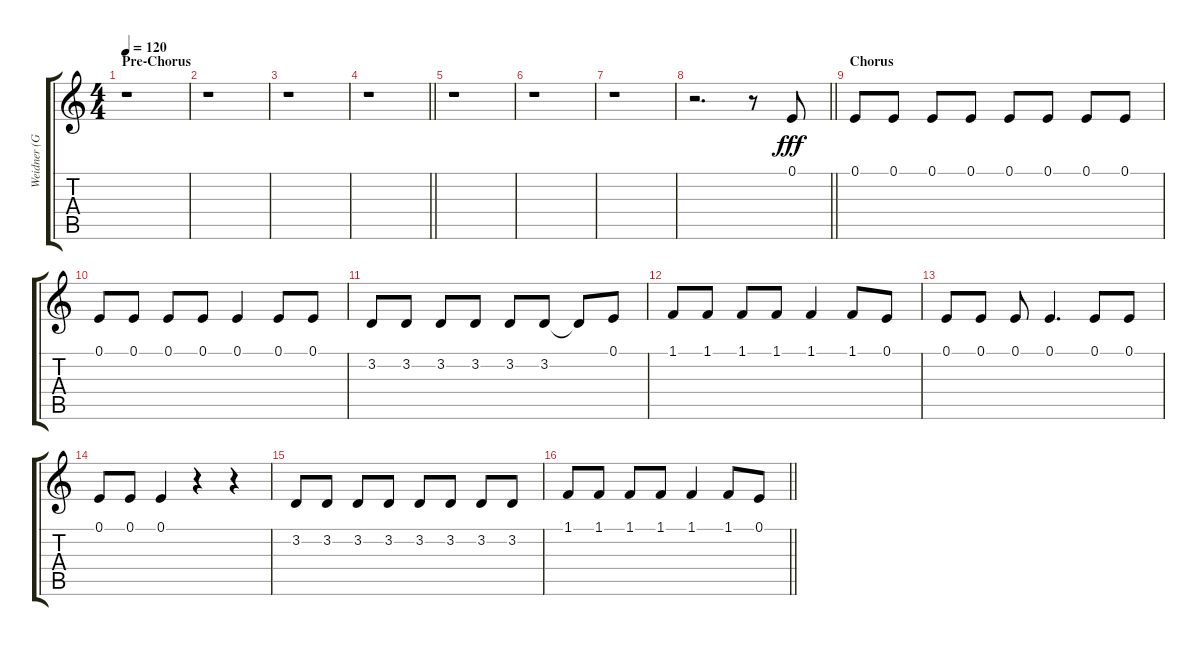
\track ("Weidner (Gesang)" "Weidner (G") {instrument lead2sawtooth}
\staff {score tabs}
\tuning (E4 B3 G3 D3 A2 E2) {hide}
\ts (4 4)
\section ("" "Pre-Chorus")
\tempo 120
\clef g2
\ks c
r.1{dy fff} |
r.1 |
r.1 |
\barLineRight lightlight
r.1 |
r.1 |
r.1 |
r.1 |
\barLineRight lightlight
r.2{d} r.8 0.1.8 |
\section ("" "Chorus")
0.1.8 0.1.8 0.1.8 0.1.8 0.1.8 0.1.8 0.1.8 0.1.8 |
0.1.8 0.1.8 0.1.8 0.1.8 0.1.4 0.1.8 0.1.8 |
3.2.8 3.2.8 3.2.8 3.2.8 3.2.8 3.2.8 3.2{t}.8 0.1.8 |
1.1.8 1.1.8 1.1.8 1.1.8 1.1.4 1.1.8 0.1.8 |
0.1.8 0.1.8 0.1.8 0.1.4{d} 0.1.8 0.1.8 |
0.1.8 0.1.8 0.1.4 r.4 r.4 |
3.2.8 3.2.8 3.2.8 3.2.8 3.2.8 3.2.8 3.2.8 3.2.8 |
\barLineRight lightlight
1.1.8 1.1.8 1.1.8 1.1.8 1.1.4 1.1.8 0.1.8
